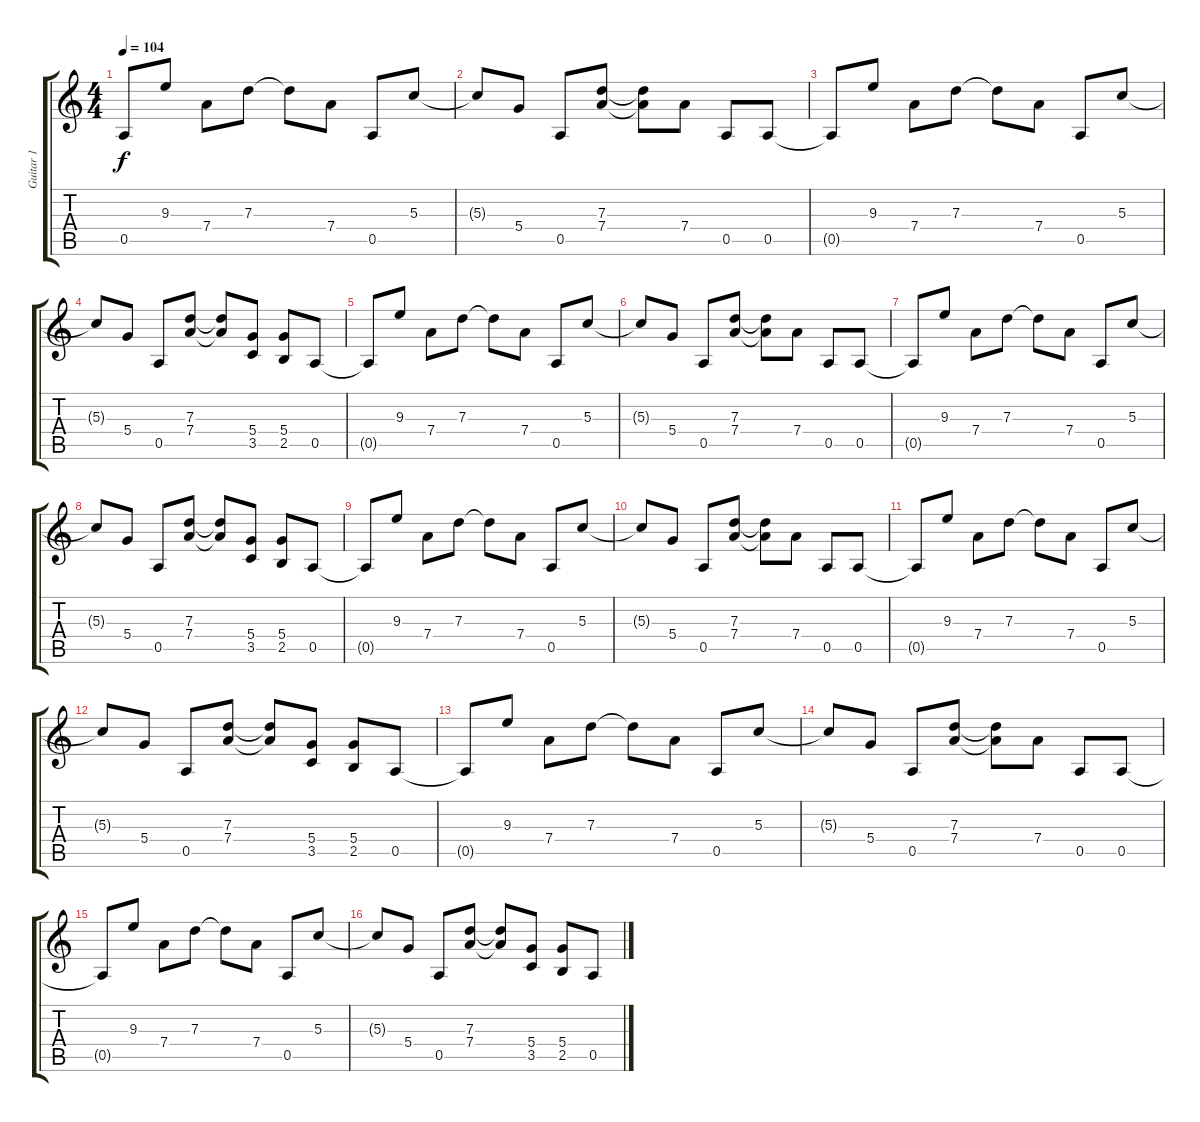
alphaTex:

\track ("Guitar 1" "Guitar 1") {instrument distortionguitar}
\staff {score tabs}
\tuning (E4 B3 G3 D3 A2 E2) {hide}
\ts (4 4)
\tempo 104
\tempo 96
\tempo 104
\clef g2
\ks c
0.5.8{dy f instrument distortionguitar} 9.3.8 7.4.8 7.3.8 7.3{t}.8 7.4.8 0.5.8 5.3.8 |
5.3{t}.8 5.4.8 0.5.8 (7.3 7.4).8 (7.3{t} 7.4{t}).8 7.4.8 0.5.8 0.5.8 |
0.5{t}.8 9.3.8 7.4.8 7.3.8 7.3{t}.8 7.4.8 0.5.8 5.3.8 |
5.3{t}.8 5.4.8 0.5.8 (7.3 7.4).8 (7.3{t} 7.4{t}).8 (5.4 3.5).8 (5.4 2.5).8 0.5.8 |
0.5{t}.8 9.3.8 7.4.8 7.3.8 7.3{t}.8 7.4.8 0.5.8 5.3.8 |
5.3{t}.8 5.4.8 0.5.8 (7.3 7.4).8 (7.3{t} 7.4{t}).8 7.4.8 0.5.8 0.5.8 |
0.5{t}.8 9.3.8 7.4.8 7.3.8 7.3{t}.8 7.4.8 0.5.8 5.3.8 |
5.3{t}.8 5.4.8 0.5.8 (7.3 7.4).8 (7.3{t} 7.4{t}).8 (5.4 3.5).8 (5.4 2.5).8 0.5.8 |
0.5{t}.8 9.3.8 7.4.8 7.3.8 7.3{t}.8 7.4.8 0.5.8 5.3.8 |
5.3{t}.8 5.4.8 0.5.8 (7.3 7.4).8 (7.3{t} 7.4{t}).8 7.4.8 0.5.8 0.5.8 |
0.5{t}.8 9.3.8 7.4.8 7.3.8 7.3{t}.8 7.4.8 0.5.8 5.3.8 |
5.3{t}.8 5.4.8 0.5.8 (7.3 7.4).8 (7.3{t} 7.4{t}).8 (5.4 3.5).8 (5.4 2.5).8 0.5.8 |
0.5{t}.8 9.3.8 7.4.8 7.3.8 7.3{t}.8 7.4.8 0.5.8 5.3.8 |
5.3{t}.8 5.4.8 0.5.8 (7.3 7.4).8 (7.3{t} 7.4{t}).8 7.4.8 0.5.8 0.5.8 |
0.5{t}.8 9.3.8 7.4.8 7.3.8 7.3{t}.8 7.4.8 0.5.8 5.3.8 |
5.3{t}.8 5.4.8 0.5.8 (7.3 7.4).8 (7.3{t} 7.4{t}).8 (5.4 3.5).8 (5.4 2.5).8 0.5.8
